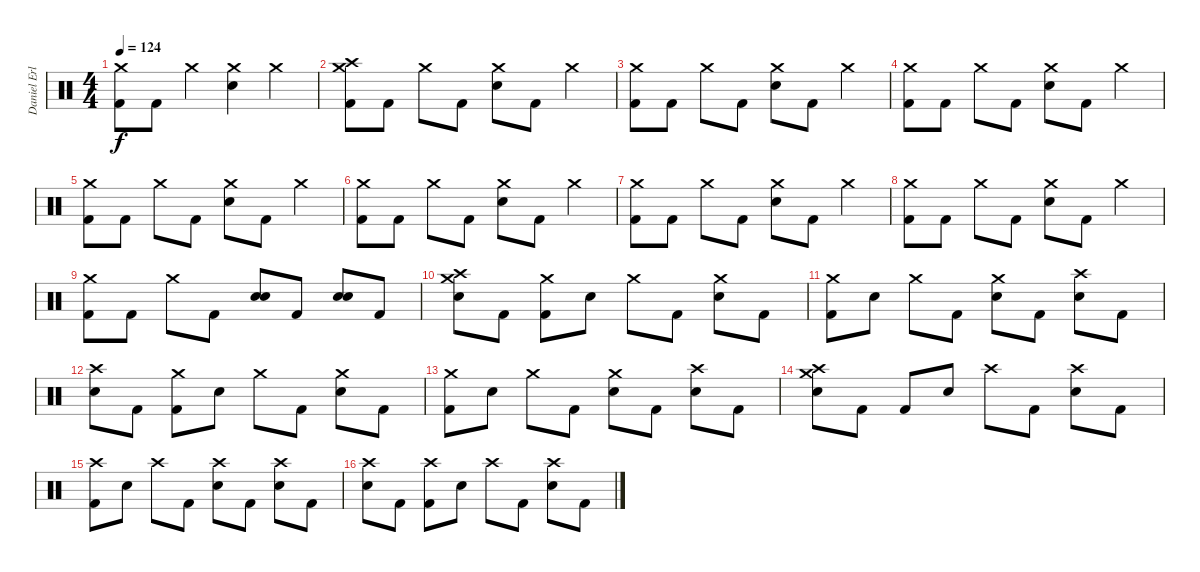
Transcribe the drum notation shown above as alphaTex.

\track ("Daniel Erlandsson" "Daniel Erl") {instrument percussion}
\staff {score}
\articulation defaults
\ts (4 4)
\tempo 124
\clef neutral
\ks c
("Crash medium (hit)" "Kick (hit) 2").8{dy f} "Kick (hit) 2".8 "Crash medium (hit)".4 ("Crash medium (hit)" "Snare (hit) 2").4 "Crash medium (hit)".4 |
("Crash medium (hit)" "Crash high (hit)" "Kick (hit) 2").8 "Kick (hit) 2".8 "Crash medium (hit)".8 "Kick (hit) 2".8 ("Crash medium (hit)" "Snare (hit) 2").8 "Kick (hit) 2".8 "Crash medium (hit)".4 |
("Crash medium (hit)" "Kick (hit) 2").8 "Kick (hit) 2".8 "Crash medium (hit)".8 "Kick (hit) 2".8 ("Crash medium (hit)" "Snare (hit) 2").8 "Kick (hit) 2".8 "Crash medium (hit)".4 |
("Crash medium (hit)" "Kick (hit) 2").8 "Kick (hit) 2".8 "Crash medium (hit)".8 "Kick (hit) 2".8 ("Crash medium (hit)" "Snare (hit) 2").8 "Kick (hit) 2".8 "Crash medium (hit)".4 |
("Crash medium (hit)" "Kick (hit) 2").8 "Kick (hit) 2".8 "Crash medium (hit)".8 "Kick (hit) 2".8 ("Crash medium (hit)" "Snare (hit) 2").8 "Kick (hit) 2".8 "Crash medium (hit)".4 |
("Crash medium (hit)" "Kick (hit) 2").8 "Kick (hit) 2".8 "Crash medium (hit)".8 "Kick (hit) 2".8 ("Crash medium (hit)" "Snare (hit) 2").8 "Kick (hit) 2".8 "Crash medium (hit)".4 |
("Crash medium (hit)" "Kick (hit) 2").8 "Kick (hit) 2".8 "Crash medium (hit)".8 "Kick (hit) 2".8 ("Crash medium (hit)" "Snare (hit) 2").8 "Kick (hit) 2".8 "Crash medium (hit)".4 |
("Crash medium (hit)" "Kick (hit) 2").8 "Kick (hit) 2".8 "Crash medium (hit)".8 "Kick (hit) 2".8 ("Crash medium (hit)" "Snare (hit) 2").8 "Kick (hit) 2".8 "Crash medium (hit)".4 |
("Crash medium (hit)" "Kick (hit) 2").8 "Kick (hit) 2".8 "Crash medium (hit)".8 "Kick (hit) 2".8 ("Snare (hit) 2" "Snare (hit) 2").8 "Kick (hit) 2".8 ("Snare (hit) 2" "Snare (hit) 2").8 "Kick (hit) 2".8 |
("Crash medium (hit)" "Crash high (hit)" "Snare (hit) 2").8 "Kick (hit) 2".8 ("Crash medium (hit)" "Kick (hit) 2").8 "Snare (hit) 2".8 "Crash medium (hit)".8 "Kick (hit) 2".8 ("Crash medium (hit)" "Snare (hit) 2").8 "Kick (hit) 2".8 |
("Crash medium (hit)" "Kick (hit) 2").8 "Snare (hit) 2".8 "Crash medium (hit)".8 "Kick (hit) 2".8 ("Crash medium (hit)" "Snare (hit) 2").8 "Kick (hit) 2".8 ("Crash high (hit)" "Snare (hit) 2").8 "Kick (hit) 2".8 |
("Crash high (hit)" "Snare (hit) 2").8 "Kick (hit) 2".8 ("Crash medium (hit)" "Kick (hit) 2").8 "Snare (hit) 2".8 "Crash medium (hit)".8 "Kick (hit) 2".8 ("Crash medium (hit)" "Snare (hit) 2").8 "Kick (hit) 2".8 |
("Crash medium (hit)" "Kick (hit) 2").8 "Snare (hit) 2".8 "Crash medium (hit)".8 "Kick (hit) 2".8 ("Crash medium (hit)" "Snare (hit) 2").8 "Kick (hit) 2".8 ("Crash high (hit)" "Snare (hit) 2").8 "Kick (hit) 2".8 |
("Crash medium (hit)" "Crash high (hit)" "Snare (hit) 2").8 "Kick (hit) 2".8 "Kick (hit) 2".8 "Snare (hit) 2".8 "Crash high (hit)".8 "Kick (hit) 2".8 ("Crash high (hit)" "Snare (hit) 2").8 "Kick (hit) 2".8 |
("Crash high (hit)" "Kick (hit) 2").8 "Snare (hit) 2".8 "Crash high (hit)".8 "Kick (hit) 2".8 ("Crash high (hit)" "Snare (hit) 2").8 "Kick (hit) 2".8 ("Crash high (hit)" "Snare (hit) 2").8 "Kick (hit) 2".8 |
("Crash high (hit)" "Snare (hit) 2").8 "Kick (hit) 2".8 ("Crash high (hit)" "Kick (hit) 2").8 "Snare (hit) 2".8 "Crash high (hit)".8 "Kick (hit) 2".8 ("Crash high (hit)" "Snare (hit) 2").8 "Kick (hit) 2".8
